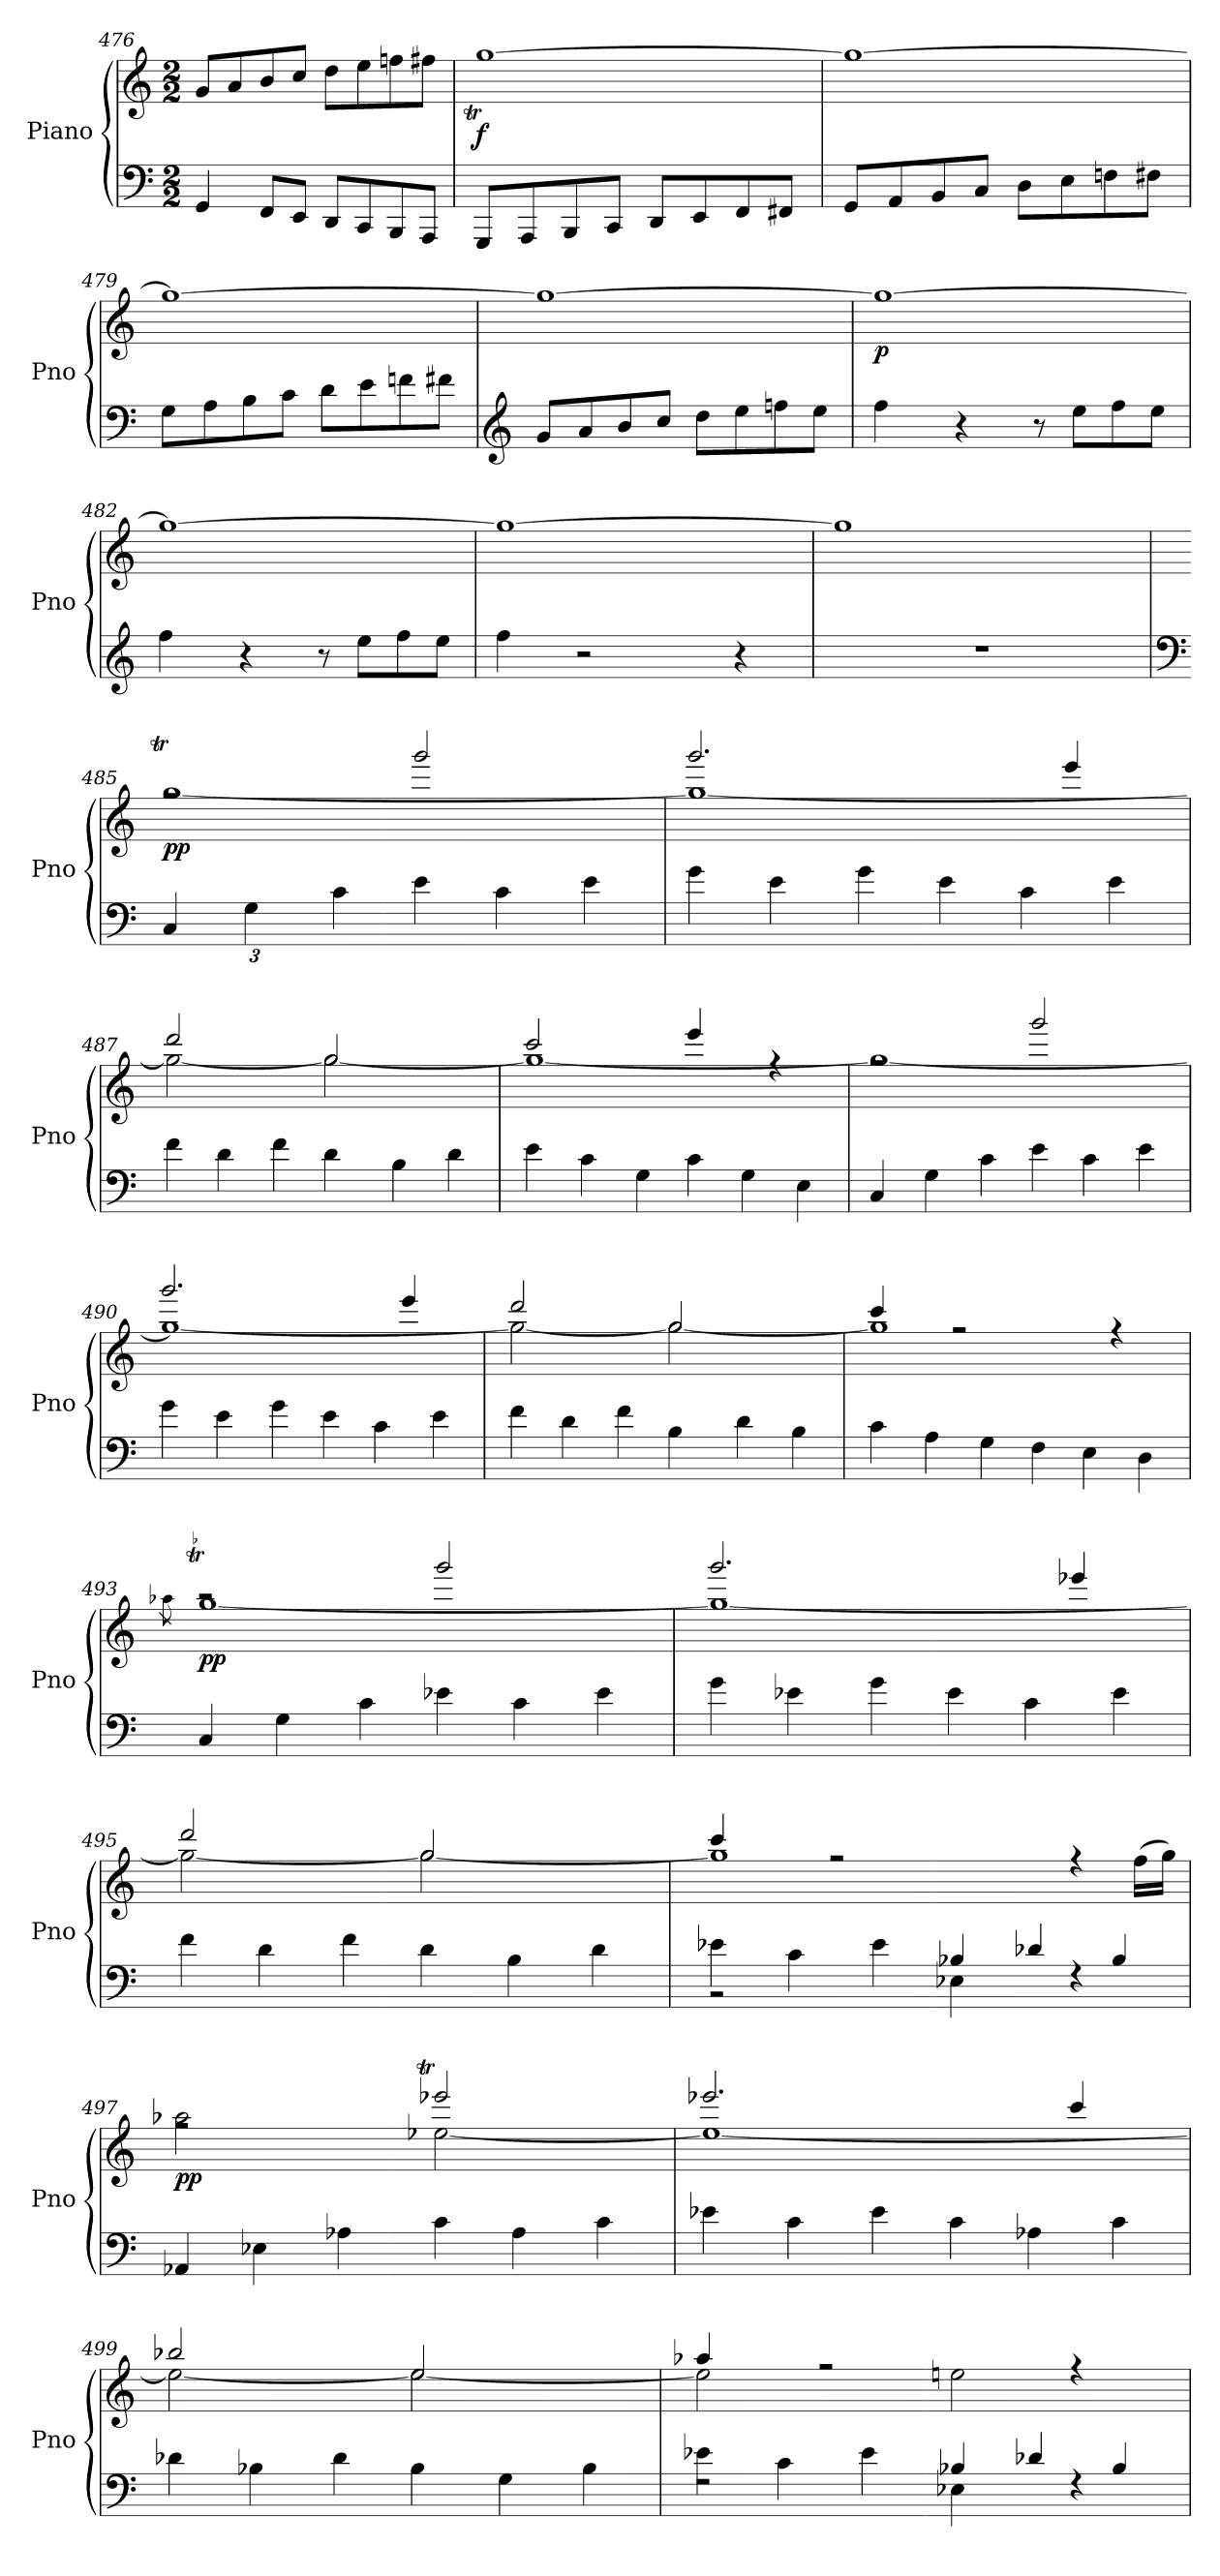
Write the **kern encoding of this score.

**kern	**kern	**dynam
*part1	*part1	*part1
*staff2	*staff1	*staff1/2
*I"Piano	*	*
*I'Pno	*	*
*clefF4	*clefG2	*
*k[]	*k[]	*
*M2/2	*M2/2	*
=476	=476	=476
4GG/	8g/L	.
.	8a/	.
8FF/L	8b/	.
8EE/J	8cc/J	.
8DD/L	8dd\L	.
8CC/	8ee\	.
8BBB/	8ffn\	.
8AAA/J	8ff#X\J	.
=477	=477	=477
*	*^	*
!	!	!	!LO:DY:b
8GGG/L	[1gg	16aaTLLyy	f
.	.	16ggyy	.
8AAA/	.	16aayy	.
.	.	16ggJJyy	.
8BBB/	.	16aaLLyy	.
.	.	16ggyy	.
8CC/J	.	16aayy	.
.	.	16ggJJyy	.
8DD/L	.	16aaLLyy	.
.	.	16ggyy	.
8EE/	.	16aayy	.
.	.	16ggJJyy	.
8FF/	.	16aaLLyy	.
.	.	16ggyy	.
8FF#X/J	.	16aayy	.
.	.	16ggJJyy	.
!!LO:PB:g=z	!!
=478	=478	=478	=478
8GG/L	1gg_	16aaLLyy	.
.	.	16ggyy	.
8AA/	.	16aayy	.
.	.	16ggJJyy	.
8BB/	.	16aaLLyy	.
.	.	16ggyy	.
8C/J	.	16aayy	.
.	.	16ggJJyy	.
8D\L	.	16aaLLyy	.
.	.	16ggyy	.
8E\	.	16aayy	.
.	.	16ggJJyy	.
8Fn\	.	16aaLLyy	.
.	.	16ggyy	.
8F#X\J	.	16aayy	.
.	.	16ggJJyy	.
=479	=479	=479	=479
8G\L	1gg_	16aaLLyy	.
.	.	16ggyy	.
8A\	.	16aayy	.
.	.	16ggJJyy	.
8B\	.	16aaLLyy	.
.	.	16ggyy	.
8c\J	.	16aayy	.
.	.	16ggJJyy	.
!	!	!	!LO:DY:a=2
8d\L	.	16aaLLyy	other-dynamics
.	.	16ggyy	.
8e\	.	16aayy	.
.	.	16ggJJyy	.
8fn\	.	16aaLLyy	.
.	.	16ggyy	.
8f#X\J	.	16aayy	.
.	.	16ggJJyy	.
=480	=480	=480	=480
*clefG2	*	*	*
8g/L	1gg_	16aaLLyy	.
.	.	16ggyy	.
8a/	.	16aayy	.
.	.	16ggJJyy	.
8b/	.	16aaLLyy	.
.	.	16ggyy	.
8cc/J	.	16aayy	.
.	.	16ggJJyy	.
8dd\L	.	16aaLLyy	.
.	.	16ggyy	.
8ee\	.	16aayy	.
.	.	16ggJJyy	.
8ffn\	.	16aaLLyy	.
.	.	16ggyy	.
8ee\J	.	16aayy	.
.	.	16ggJJyy	.
!!LO:LB:g=z	!!
=481	=481	=481	=481
!	!	!	!LO:DY:b
4ff\	1gg_	16aaLLyy	p
.	.	16ggyy	.
.	.	16aayy	.
.	.	16ggJJyy	.
4r	.	16aaLLyy	.
.	.	16ggyy	.
.	.	16aayy	.
.	.	16ggJJyy	.
8r	.	16aaLLyy	.
.	.	16ggyy	.
8ee\L	.	16aayy	.
.	.	16ggJJyy	.
8ff\	.	16aaLLyy	.
.	.	16ggyy	.
8ee\J	.	16aayy	.
.	.	16ggJJyy	.
=482	=482	=482	=482
4ff\	1gg_	16aaLLyy	.
.	.	16ggyy	.
.	.	16aayy	.
.	.	16ggJJyy	.
4r	.	16aaLLyy	.
.	.	16ggyy	.
.	.	16aayy	.
.	.	16ggJJyy	.
8r	.	16aaLLyy	.
.	.	16ggyy	.
8ee\L	.	16aayy	.
.	.	16ggJJyy	.
8ff\	.	16aaLLyy	.
.	.	16ggyy	.
8ee\J	.	16aayy	.
.	.	16ggJJyy	.
=483	=483	=483	=483
!	!	!	!LO:DY:b
4ff\	1gg_	16aaLLyy	other-dynamics
.	.	16ggyy	.
.	.	16aayy	.
.	.	16ggJJyy	.
2r	.	16aaLLyy	.
.	.	16ggyy	.
.	.	16aayy	.
.	.	16ggJJyy	.
.	.	16aaLLyy	.
.	.	16ggyy	.
.	.	16aayy	.
.	.	16ggJJyy	.
4r	.	16aaLLyy	.
.	.	16ggyy	.
.	.	16aayy	.
.	.	16ggJJyy	.
!!LO:LB:g=z	!!
=484	=484	=484	=484
1r	1gg]	16aaLLyy	.
.	.	16ggyy	.
.	.	16aayy	.
.	.	16ggJJyy	.
.	.	16aaLLyy	.
.	.	16ggyy	.
.	.	16aayy	.
.	.	16ggJJyy	.
.	.	16aaLLyy	.
.	.	16ggyy	.
.	.	16aayy	.
.	.	16ggJJyy	.
.	.	16aaLLyy	.
.	.	16ggyy	.
.	.	16aaTTTyy	.
.	.	16ggJJyy	.
*	*v	*v	*
=485	=485	=485
*clefF4	*	*
*Xbrackettup	*	*
*	*^	*
*	*	*^	*
!	!	!	!	!LO:DY:b
6C/	2rff	[1gg	16aaTLLyy	pp
.	.	.	16ggyy	.
.	.	.	16aayy	.
6G\	.	.	.	.
.	.	.	16ggJJyy	.
.	.	.	16aaLLyy	.
.	.	.	16ggyy	.
6c\	.	.	.	.
.	.	.	16aayy	.
.	.	.	16ggJJyy	.
*Xtuplet	*	*	*	*
6e\	2ggg/	.	16aaLLyy	.
.	.	.	16ggyy	.
.	.	.	16aayy	.
6c\	.	.	.	.
.	.	.	16ggJJyy	.
.	.	.	16aaLLyy	.
.	.	.	16ggyy	.
6e\	.	.	.	.
.	.	.	16aayy	.
.	.	.	16ggJJyy	.
!!LO:LB:g=z	!!	!!
=486	=486	=486	=486	=486
6g\	2.ggg/	1gg_	16aaLLyy	.
.	.	.	16ggyy	.
.	.	.	16aayy	.
6e\	.	.	.	.
.	.	.	16ggJJyy	.
.	.	.	16aaLLyy	.
.	.	.	16ggyy	.
6g\	.	.	.	.
.	.	.	16aayy	.
.	.	.	16ggJJyy	.
6e\	.	.	16aaLLyy	.
.	.	.	16ggyy	.
.	.	.	16aayy	.
6c\	.	.	.	.
.	.	.	16ggJJyy	.
.	4eee/	.	16aaLLyy	.
.	.	.	16ggyy	.
6e\	.	.	.	.
.	.	.	16aayy	.
.	.	.	16ggJJyy	.
=487	=487	=487	=487	=487
6f\	2ddd/	2gg\_	16aaLLyy	.
.	.	.	16ggyy	.
.	.	.	16aayy	.
6d\	.	.	.	.
.	.	.	16ggJJyy	.
.	.	.	16aaLLyy	.
.	.	.	16ggyy	.
6f\	.	.	.	.
.	.	.	16aayy	.
.	.	.	16ggJJyy	.
6d\	2gg/	2gg\_	16aaLLyy	.
.	.	.	16ggyy	.
.	.	.	16aayy	.
6B\	.	.	.	.
.	.	.	16ggJJyy	.
.	.	.	16aaLLyy	.
.	.	.	16ggyy	.
6d\	.	.	.	.
.	.	.	16aayy	.
.	.	.	16ggJJyy	.
!!LO:LB:g=z	!!	!!
=488	=488	=488	=488	=488
6e\	2ccc/	1gg_	16aaLLyy	.
.	.	.	16ggyy	.
.	.	.	16aayy	.
6c\	.	.	.	.
.	.	.	16ggJJyy	.
.	.	.	16aaLLyy	.
.	.	.	16ggyy	.
6G\	.	.	.	.
.	.	.	16aayy	.
.	.	.	16ggJJyy	.
6c\	4eee/	.	16aaLLyy	.
.	.	.	16ggyy	.
.	.	.	16aayy	.
6G\	.	.	.	.
.	.	.	16ggJJyy	.
.	4rff	.	16aaLLyy	.
.	.	.	16ggyy	.
6E\	.	.	.	.
.	.	.	16aayy	.
.	.	.	16ggJJyy	.
=489	=489	=489	=489	=489
6C/	2rff	1gg_	16aaLLyy	.
.	.	.	16ggyy	.
.	.	.	16aayy	.
6G\	.	.	.	.
.	.	.	16ggJJyy	.
.	.	.	16aaLLyy	.
.	.	.	16ggyy	.
6c\	.	.	.	.
.	.	.	16aayy	.
.	.	.	16ggJJyy	.
6e\	2ggg/	.	16aaLLyy	.
.	.	.	16ggyy	.
.	.	.	16aayy	.
6c\	.	.	.	.
.	.	.	16ggJJyy	.
.	.	.	16aaLLyy	.
.	.	.	16ggyy	.
6e\	.	.	.	.
.	.	.	16aayy	.
.	.	.	16ggJJyy	.
!!LO:LB:g=z	!!	!!
=490	=490	=490	=490	=490
6g\	2.ggg/	1gg_	16aaLLyy	.
.	.	.	16ggyy	.
.	.	.	16aayy	.
6e\	.	.	.	.
.	.	.	16ggJJyy	.
.	.	.	16aaLLyy	.
.	.	.	16ggyy	.
6g\	.	.	.	.
.	.	.	16aayy	.
.	.	.	16ggJJyy	.
6e\	.	.	16aaLLyy	.
.	.	.	16ggyy	.
.	.	.	16aayy	.
6c\	.	.	.	.
.	.	.	16ggJJyy	.
.	4eee/	.	16aaLLyy	.
.	.	.	16ggyy	.
6e\	.	.	.	.
.	.	.	16aayy	.
.	.	.	16ggJJyy	.
=491	=491	=491	=491	=491
6f\	2ddd/	2gg\_	16aaLLyy	.
.	.	.	16ggyy	.
.	.	.	16aayy	.
6d\	.	.	.	.
.	.	.	16ggJJyy	.
.	.	.	16aaLLyy	.
.	.	.	16ggyy	.
6f\	.	.	.	.
.	.	.	16aayy	.
.	.	.	16ggJJyy	.
6B\	2gg/	2gg\_	16aaLLyy	.
.	.	.	16ggyy	.
.	.	.	16aayy	.
6d\	.	.	.	.
.	.	.	16ggJJyy	.
.	.	.	16aaLLyy	.
.	.	.	16ggyy	.
6B\	.	.	.	.
.	.	.	16aayy	.
.	.	.	16ggJJyy	.
!!LO:PB:g=z	!!	!!
=492	=492	=492	=492	=492
6c\	4ccc/	1gg]	16aaLLyy	.
.	.	.	16ggyy	.
.	.	.	16aayy	.
6A\	.	.	.	.
.	.	.	16ggJJyy	.
.	2rff	.	16aaLLyy	.
.	.	.	16ggyy	.
6G\	.	.	.	.
.	.	.	16aayy	.
.	.	.	16ggJJyy	.
6F\	.	.	16aaLLyy	.
.	.	.	16ggyy	.
.	.	.	16aayy	.
6E\	.	.	.	.
.	.	.	16ggJJyy	.
.	4rff	.	16aaLLyy	.
.	.	.	16ggyy	.
6D\	.	.	.	.
.	.	.	16aaTTTyy	.
.	.	.	16ggJJyy	.
=493	=493	=493	=493	=493
.	.	8qaa-X\	.	.
!	!	!	!	!LO:DY:b
6C/	2raa	[1gg	16aa-TLLyy	pp
.	.	.	16ggyy	.
.	.	.	16aa-yy	.
6G\	.	.	.	.
.	.	.	16ggJJyy	.
.	.	.	16aa-LLyy	.
.	.	.	16ggyy	.
6c\	.	.	.	.
.	.	.	16aa-yy	.
.	.	.	16ggJJyy	.
6e-X\	2ggg/	.	16aa-LLyy	.
.	.	.	16ggyy	.
.	.	.	16aa-yy	.
6c\	.	.	.	.
.	.	.	16ggJJyy	.
.	.	.	16aa-LLyy	.
.	.	.	16ggyy	.
6e-\	.	.	.	.
.	.	.	16aa-yy	.
.	.	.	16ggJJyy	.
!!LO:LB:g=z	!!	!!
=494	=494	=494	=494	=494
6g\	2.ggg/	1gg_	16aa-XLLyy	.
.	.	.	16ggyy	.
.	.	.	16aa-yy	.
6e-X\	.	.	.	.
.	.	.	16ggJJyy	.
.	.	.	16aa-LLyy	.
.	.	.	16ggyy	.
6g\	.	.	.	.
.	.	.	16aa-yy	.
.	.	.	16ggJJyy	.
6e-\	.	.	16aa-LLyy	.
.	.	.	16ggyy	.
.	.	.	16aa-yy	.
6c\	.	.	.	.
.	.	.	16ggJJyy	.
.	4eee-X/	.	16aa-LLyy	.
.	.	.	16ggyy	.
6e-\	.	.	.	.
.	.	.	16aa-yy	.
.	.	.	16ggJJyy	.
=495	=495	=495	=495	=495
6f\	2ddd/	2gg\_	16aa-XLLyy	.
.	.	.	16ggyy	.
.	.	.	16aa-yy	.
6d\	.	.	.	.
.	.	.	16ggJJyy	.
.	.	.	16aa-LLyy	.
.	.	.	16ggyy	.
6f\	.	.	.	.
.	.	.	16aa-yy	.
.	.	.	16ggJJyy	.
6d\	2gg/	2gg\_	16aa-LLyy	.
.	.	.	16ggyy	.
.	.	.	16aa-yy	.
6B\	.	.	.	.
.	.	.	16ggJJyy	.
.	.	.	16aa-LLyy	.
.	.	.	16ggyy	.
6d\	.	.	.	.
.	.	.	16aa-yy	.
.	.	.	16ggJJyy	.
!!LO:LB:g=z	!!	!!
=496	=496	=496	=496	=496
*^	*	*	*	*
6e-X\	2r	4ccc/	1gg]	16aa-XLLyy	.
.	.	.	.	16ggyy	.
.	.	.	.	16aa-yy	.
6c\	.	.	.	.	.
.	.	.	.	16ggJJyy	.
.	.	2rff	.	16aa-LLyy	.
.	.	.	.	16ggyy	.
6e-\	.	.	.	.	.
.	.	.	.	16aa-yy	.
.	.	.	.	16ggJJyy	.
6B-X/	4E-X\	.	.	16aa-LLyy	.
.	.	.	.	16ggyy	.
.	.	.	.	16aa-yy	.
6d-X/	.	.	.	.	.
.	.	.	.	16ggJJyy	.
.	4rF	4rff	.	16aa-LLyy	.
.	.	.	.	16ggJJyy	.
6B-/	.	.	.	.	.
.	.	.	.	(>16ffTTT\LL	.
.	.	.	.	16gg\JJ)	.
*v	*v	*	*	*	*
=497	=497	=497	=497	=497
!	!	!	!	!LO:DY:b
6AA-X/	2rff	2aa-X\	16bbLLyy	pp
.	.	.	16aa-yy	.
.	.	.	16bbyy	.
6E-X\	.	.	.	.
.	.	.	16aa-JJyy	.
.	.	.	16bbLLyy	.
.	.	.	16aa-yy	.
6A-X\	.	.	.	.
.	.	.	16bbyy	.
.	.	.	16aa-JJyy	.
6c\	2eee-X/	[2ee-X\	16ffTLLyy	.
.	.	.	16ee-yy	.
.	.	.	16ffyy	.
6A-\	.	.	.	.
.	.	.	16ee-JJyy	.
.	.	.	16ffLLyy	.
.	.	.	16ee-yy	.
6c\	.	.	.	.
.	.	.	16ffyy	.
.	.	.	16ee-JJyy	.
!!LO:LB:g=z	!!	!!
=498	=498	=498	=498	=498
6e-X\	2.eee-X/	1ee-_	16ffLLyy	.
.	.	.	16ee-Xyy	.
.	.	.	16ffyy	.
6c\	.	.	.	.
.	.	.	16ee-JJyy	.
.	.	.	16ffLLyy	.
.	.	.	16ee-yy	.
6e-\	.	.	.	.
.	.	.	16ffyy	.
.	.	.	16ee-JJyy	.
6c\	.	.	16ffLLyy	.
.	.	.	16ee-yy	.
.	.	.	16ffyy	.
6A-X\	.	.	.	.
.	.	.	16ee-JJyy	.
.	4ccc/	.	16ffLLyy	.
.	.	.	16ee-yy	.
6c\	.	.	.	.
.	.	.	16ffyy	.
.	.	.	16ee-JJyy	.
=499	=499	=499	=499	=499
6d-X\	2bb-X/	2ee-\_	16ffLLyy	.
.	.	.	16ee-Xyy	.
.	.	.	16ffyy	.
6B-X\	.	.	.	.
.	.	.	16ee-JJyy	.
.	.	.	16ffLLyy	.
.	.	.	16ee-yy	.
6d-\	.	.	.	.
.	.	.	16ffyy	.
.	.	.	16ee-JJyy	.
6B-\	2ee-/	2ee-\_	16ffLLyy	.
.	.	.	16ee-yy	.
.	.	.	16ffyy	.
6G\	.	.	.	.
.	.	.	16ee-JJyy	.
.	.	.	16ffLLyy	.
.	.	.	16ee-yy	.
6B-\	.	.	.	.
.	.	.	16ffyy	.
.	.	.	16ee-JJyy	.
!!LO:LB:g=z	!!	!!
=500	=500	=500	=500	=500
*^	*	*	*	*
6e-X\	2rF	4aa-X/	2ee-\]	16ffLLyy	.
.	.	.	.	16ee-Xyy	.
.	.	.	.	16ffyy	.
6c\	.	.	.	.	.
.	.	.	.	16ee-JJyy	.
.	.	2rff	.	16ffLLyy	.
.	.	.	.	16ee-yy	.
6e-\	.	.	.	.	.
.	.	.	.	16ffyy	.
.	.	.	.	16ee-JJyy	.
6B-X/	4E-X\	.	2een\	16ffLLyy	.
.	.	.	.	16eeyy	.
.	.	.	.	16ffyy	.
6d-X/	.	.	.	.	.
.	.	.	.	16eeJJyy	.
.	4rF	4rff	.	16ffLLyy	.
.	.	.	.	16eeyy	.
6B-/	.	.	.	.	.
.	.	.	.	16ffTTTyy	.
.	.	.	.	16eeJJyy	.
*v	*v	*	*	*	*
*	*v	*v	*v	*
=	=	=
*-	*-	*-
